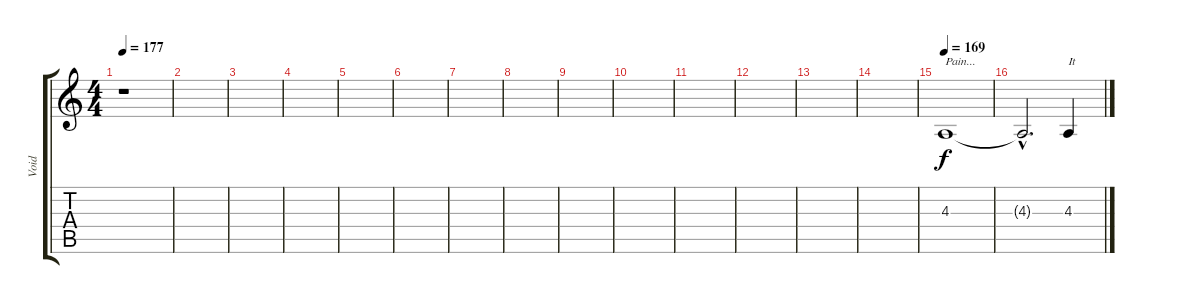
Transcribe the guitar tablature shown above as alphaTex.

\track ("Void" "Void") {instrument clarinet}
\staff {score tabs}
\tuning (D4 A3 F3 C3 G2 C2) {hide}
\ts (4 4)
\tempo 177
\clef g2
\ks c
r.1{dy f} |
|
|
|
|
|
|
|
|
|
|
|
|
|
\tempo 169
4.3.1{txt "Pain..." volume 14 instrument clarinet} |
4.3{hac t}.2{d} 4.3.4{txt "It"}
